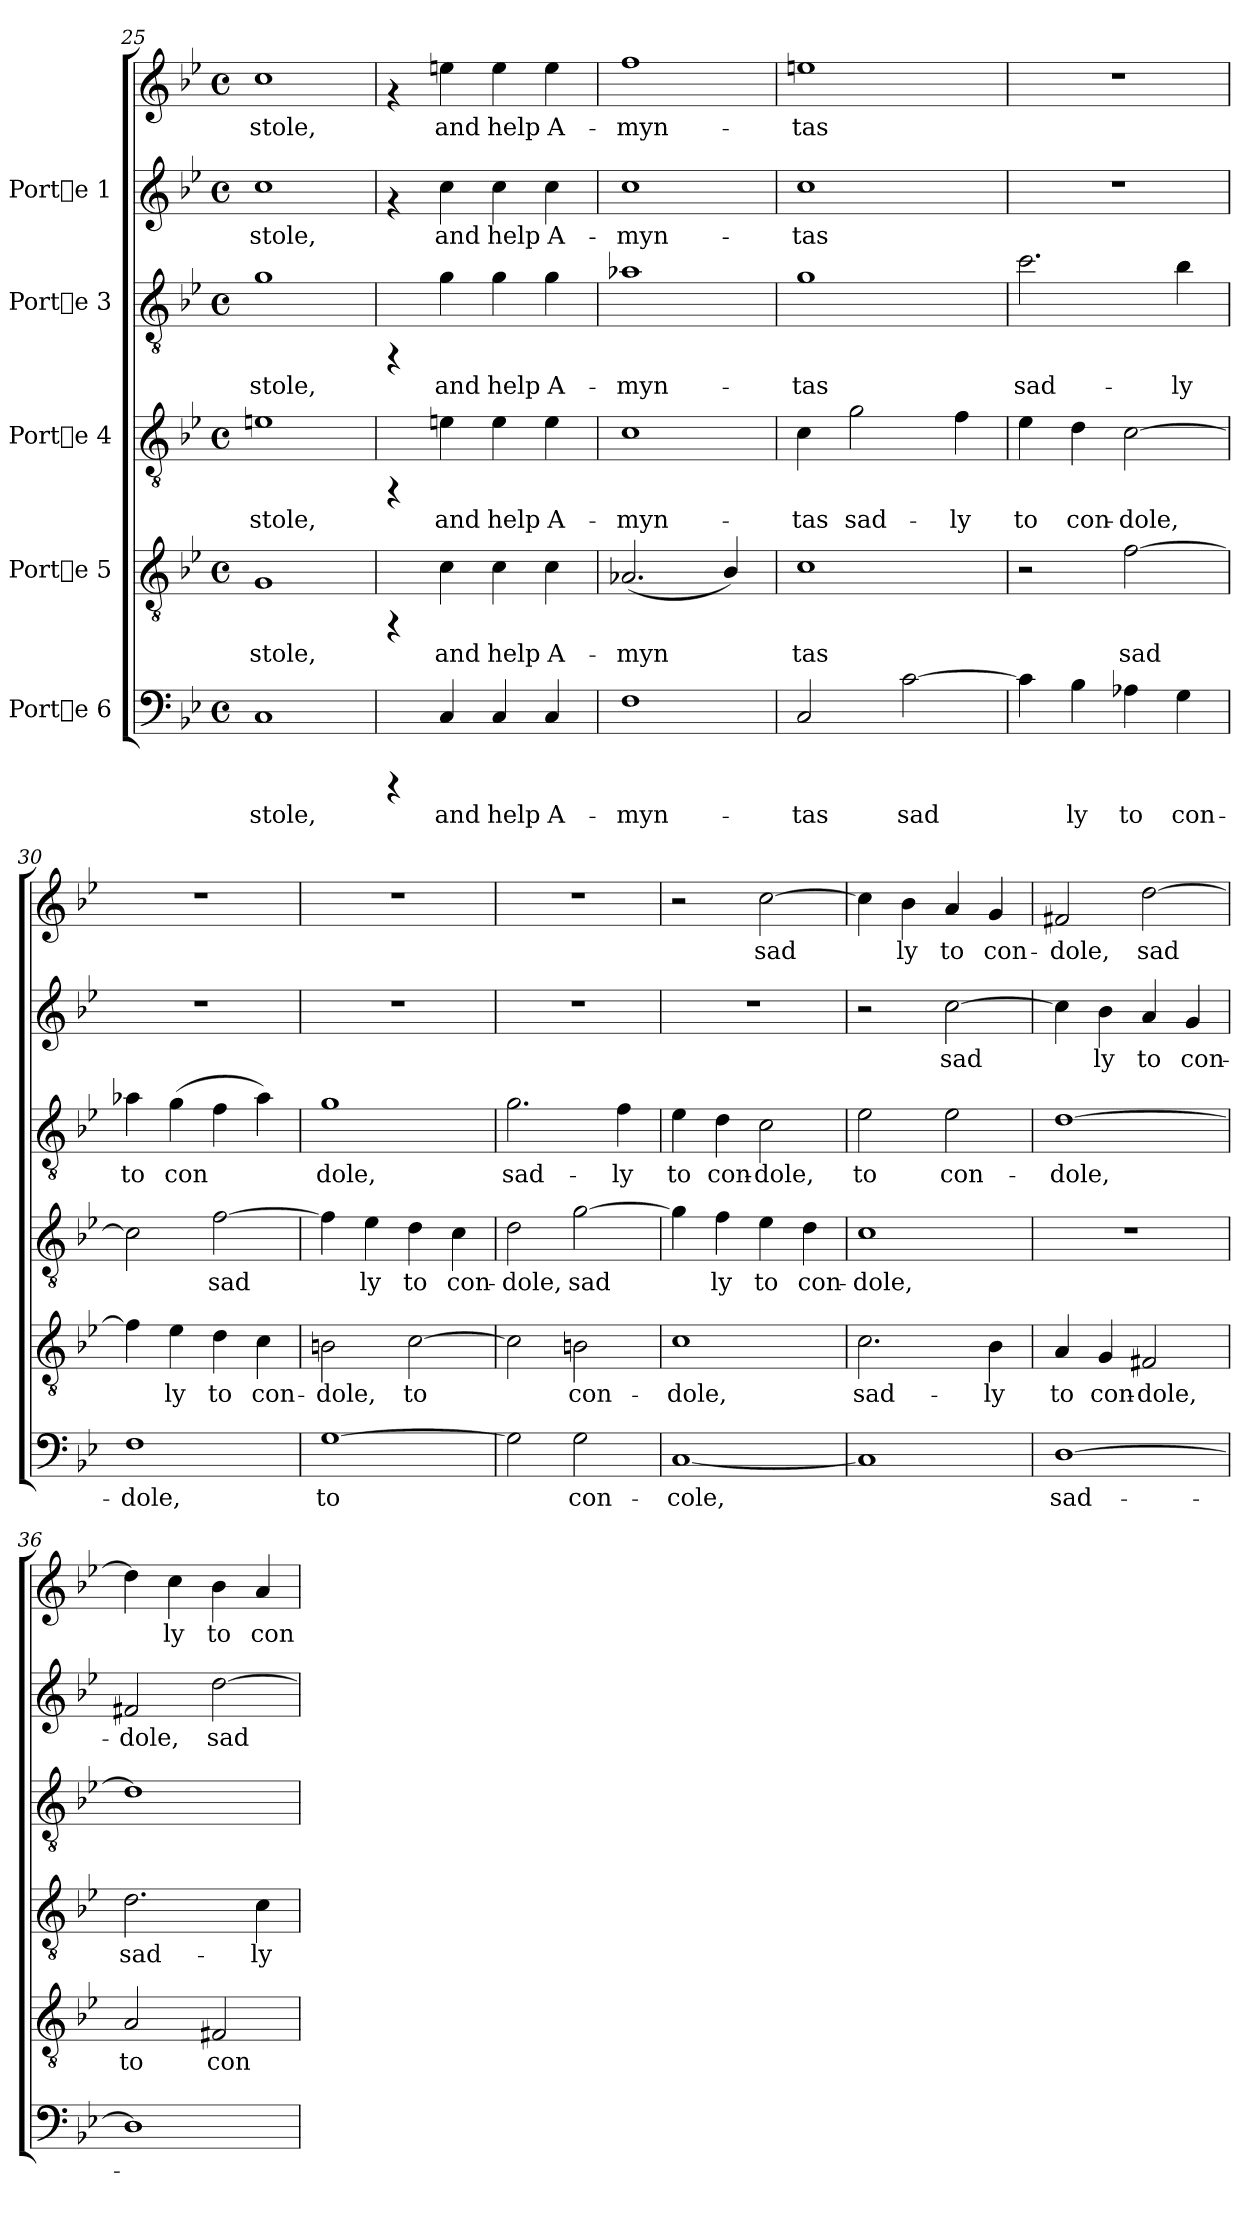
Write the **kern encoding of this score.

**kern	**text	**kern	**text	**kern	**text	**kern	**text	**kern	**text	**kern	**text
*part5	*part5	*part4	*part4	*part3	*part3	*part2	*part2	*part1	*part1	*part1	*part1
*staff6	*staff6	*staff5	*staff5	*staff4	*staff4	*staff3	*staff3	*staff2	*staff2	*staff1	*staff1
*I"Porte 6	*	*I"Porte 5	*	*I"Porte 4	*	*I"Porte 3	*	*I"Porte 1	*	*	*
*clefF4	*	*clefGv2	*	*clefGv2	*	*clefGv2	*	*clefG2	*	*clefG2	*
*k[b-e-]	*	*k[b-e-]	*	*k[b-e-]	*	*k[b-e-]	*	*k[b-e-]	*	*k[b-e-]	*
*B-:	*	*B-:	*	*B-:	*	*B-:	*	*B-:	*	*B-:	*
*M4/4	*	*M4/4	*	*M4/4	*	*M4/4	*	*M4/4	*	*M4/4	*
*met(c)	*	*met(c)	*	*met(c)	*	*met(c)	*	*met(c)	*	*met(c)	*
=25	=25	=25	=25	=25	=25	=25	=25	=25	=25	=25	=25
!	!LO:LY:b:cj	!	!LO:LY:b:cj	!	!LO:LY:b:cj	!	!LO:LY:b:cj	!	!LO:LY:b:cj	!	!LO:LY:b:cj
1C	stole,	1G	stole,	1en	stole,	1g	stole,	1cc	stole,	1cc	stole,
!!LO:PB:g=z
=26	=26	=26	=26	=26	=26	=26	=26	=26	=26	=26	=26
4rCCC	.	4rFF	.	4rFF	.	4rFF	.	4rf	.	4rf	.
!	!LO:LY:b:cj	!	!LO:LY:b:cj	!	!LO:LY:b:cj	!	!LO:LY:b:cj	!	!LO:LY:b:cj	!	!LO:LY:b:cj
4C/	and	4c\	and	4en\	and	4g\	and	4cc\	-and	4een\	and
!	!LO:LY:b:cj	!	!LO:LY:b:cj	!	!LO:LY:b:cj	!	!LO:LY:b:cj	!	!LO:LY:b:cj	!	!LO:LY:b:cj
4C/	help	4c\	help	4e\	help	4g\	help	4cc\	help	4ee\	help
!	!LO:LY:b:cj	!	!LO:LY:b:cj	!	!LO:LY:b:cj	!	!LO:LY:b:cj	!	!LO:LY:b:cj	!	!LO:LY:b:cj
4C/	A-	4c\	A-	4e\	A-	4g\	A-	4cc\	A-	4ee\	A-
=27	=27	=27	=27	=27	=27	=27	=27	=27	=27	=27	=27
!	!LO:LY:b:cj	!	!LO:LY:b:cj	!	!LO:LY:b:cj	!	!LO:LY:b:cj	!	!LO:LY:b:cj	!	!LO:LY:b:cj
1F	-myn-	(<2.A-X/	-myn-	1c	-myn-	1a-X	-myn-	1cc	-myn-	1ff	-myn-
!	!	!	!LO:LY:b:cj	!	!	!	!	!	!	!	!
.	.	4B-/)	--	.	.	.	.	.	.	.	.
=28	=28	=28	=28	=28	=28	=28	=28	=28	=28	=28	=28
!	!LO:LY:b:cj	!	!LO:LY:b:cj	!	!LO:LY:b:cj	!	!LO:LY:b:cj	!	!LO:LY:b:cj	!	!LO:LY:b:cj
2C/	-tas	1c	-tas	4c\	-tas	1g	-tas	1cc	tas	1een	-tas
!	!	!	!	!	!LO:LY:b:cj	!	!	!	!	!	!
.	.	.	.	2g\	sad-	.	.	.	.	.	.
!	!LO:LY:b:cj	!	!	!	!	!	!	!	!	!	!
[>2c\	sad-	.	.	.	.	.	.	.	.	.	.
!	!	!	!	!	!LO:LY:b:cj	!	!	!	!	!	!
.	.	.	.	4f\	-ly	.	.	.	.	.	.
=29	=29	=29	=29	=29	=29	=29	=29	=29	=29	=29	=29
!	!LO:LY:b:cj	!	!	!	!LO:LY:b:cj	!	!LO:LY:b:cj	!	!	!	!
4c\]	-	2r	.	4e-\	to	2.cc\	sad-	1r	.	1r	.
!	!LO:LY:b:cj	!	!	!	!LO:LY:b:cj	!	!	!	!	!	!
4B-\	ly	.	.	4d\	con-	.	.	.	.	.	.
!	!LO:LY:b:cj	!	!LO:LY:b:cj	!	!LO:LY:b:cj	!	!	!	!	!	!
4A-X\	to	[>2f\	sad-	[>2c\	-dole,	.	.	.	.	.	.
!	!LO:LY:b:cj	!	!	!	!	!	!LO:LY:b:cj	!	!	!	!
4G\	con-	.	.	.	.	4b-\	-ly	.	.	.	.
=30	=30	=30	=30	=30	=30	=30	=30	=30	=30	=30	=30
!	!LO:LY:b:cj	!	!LO:LY:b:cj	!	!LO:LY:b:cj	!	!LO:LY:b:cj	!	!	!	!
1F	-dole,	4f\]	-	2c\]	.	4a-X\	to	1r	.	1r	.
!	!	!	!LO:LY:b:cj	!	!	!	!LO:LY:b:cj	!	!	!	!
.	.	4e-\	ly	.	.	(>4g\	con-	.	.	.	.
!	!	!	!LO:LY:b:cj	!	!LO:LY:b:cj	!	!LO:LY:b:cj	!	!	!	!
.	.	4d\	to	[>2f\	sad-	4f\	--	.	.	.	.
!	!	!	!LO:LY:b:cj	!	!	!	!LO:LY:b:cj	!	!	!	!
.	.	4c\	con-	.	.	4a-\)	--	.	.	.	.
!!LO:LB:g=z
=31	=31	=31	=31	=31	=31	=31	=31	=31	=31	=31	=31
!	!LO:LY:b:cj	!	!LO:LY:b:cj	!	!LO:LY:b:cj	!	!LO:LY:b:cj	!	!	!	!
[>1G	to	2Bn\	-dole,	4f\]	-	1g	-dole,	1r	.	1r	.
!	!	!	!	!	!LO:LY:b:cj	!	!	!	!	!	!
.	.	.	.	4e-\	ly	.	.	.	.	.	.
!	!	!	!LO:LY:b:cj	!	!LO:LY:b:cj	!	!	!	!	!	!
.	.	[>2c\	to	4d\	to	.	.	.	.	.	.
!	!	!	!	!	!LO:LY:b:cj	!	!	!	!	!	!
.	.	.	.	4c\	con-	.	.	.	.	.	.
=32	=32	=32	=32	=32	=32	=32	=32	=32	=32	=32	=32
!	!LO:LY:b:cj	!	!LO:LY:b:cj	!	!LO:LY:b:cj	!	!LO:LY:b:cj	!	!	!	!
2G\]	.	2c\]	.	2d\	-dole,	2.g\	sad-	1r	.	1r	.
!	!LO:LY:b:cj	!	!LO:LY:b:cj	!	!LO:LY:b:cj	!	!	!	!	!	!
2G\	con-	2Bn\	con-	[>2g\	sad-	.	.	.	.	.	.
!	!	!	!	!	!	!	!LO:LY:b:cj	!	!	!	!
.	.	.	.	.	.	4f\	-ly	.	.	.	.
=33	=33	=33	=33	=33	=33	=33	=33	=33	=33	=33	=33
!	!LO:LY:b:cj	!	!LO:LY:b:cj	!	!LO:LY:b:cj	!	!LO:LY:b:cj	!	!	!	!
[<1C	-cole,	1c	-dole,	4g\]	-	4e-\	to	1r	.	2r	.
!	!	!	!	!	!LO:LY:b:cj	!	!LO:LY:b:cj	!	!	!	!
.	.	.	.	4f\	ly	4d\	con-	.	.	.	.
!	!	!	!	!	!LO:LY:b:cj	!	!LO:LY:b:cj	!	!	!	!LO:LY:b:cj
.	.	.	.	4e-\	to	2c\	-dole,	.	.	[>2cc\	sad-
!	!	!	!	!	!LO:LY:b:cj	!	!	!	!	!	!
.	.	.	.	4d\	con-	.	.	.	.	.	.
=34	=34	=34	=34	=34	=34	=34	=34	=34	=34	=34	=34
!	!	!	!LO:LY:b:cj	!	!LO:LY:b:cj	!	!LO:LY:b:cj	!	!	!	!LO:LY:b:cj
1C]	.	2.c\	sad-	1c	-dole,	2e-\	to	2r	.	4cc\]	-
!	!	!	!	!	!	!	!	!	!	!	!LO:LY:b:cj
.	.	.	.	.	.	.	.	.	.	4b-\	ly
!	!	!	!	!	!	!	!LO:LY:b:cj	!	!LO:LY:b:cj	!	!LO:LY:b:cj
.	.	.	.	.	.	2e-\	con-	[>2cc\	-sad-	4a/	to
!	!	!	!LO:LY:b:cj	!	!	!	!	!	!	!	!LO:LY:b:cj
.	.	4B-\	-ly	.	.	.	.	.	.	4g/	con-
=35	=35	=35	=35	=35	=35	=35	=35	=35	=35	=35	=35
!	!LO:LY:b:cj	!	!LO:LY:b:cj	!	!	!	!LO:LY:b:cj	!	!LO:LY:b:cj	!	!LO:LY:b:cj
[>1D	sad-	4A/	to	1r	.	[>1d	-dole,	4cc\]	-	2f#X/	-dole,
!	!	!	!LO:LY:b:cj	!	!	!	!	!	!LO:LY:b:cj	!	!
.	.	4G/	con-	.	.	.	.	4b-\	ly	.	.
!	!	!	!LO:LY:b:cj	!	!	!	!	!	!LO:LY:b:cj	!	!LO:LY:b:cj
.	.	2F#X/	-dole,	.	.	.	.	4a/	to	[>2dd\	sad-
!	!	!	!	!	!	!	!	!	!LO:LY:b:cj	!	!
.	.	.	.	.	.	.	.	4g/	con-	.	.
!!LO:PB:g=z
=36	=36	=36	=36	=36	=36	=36	=36	=36	=36	=36	=36
!	!	!	!LO:LY:b:cj	!	!LO:LY:b:cj	!	!	!	!LO:LY:b:cj	!	!LO:LY:b:cj
1D]	.	2A/	to	2.d\	sad-	1d]	.	2f#X/	-dole,	4dd\]	-
!	!	!	!	!	!	!	!	!	!	!	!LO:LY:b:cj
.	.	.	.	.	.	.	.	.	.	4cc\	ly
!	!	!	!LO:LY:b:cj	!	!	!	!	!	!LO:LY:b:cj	!	!LO:LY:b:cj
.	.	2F#X/	con-	.	.	.	.	[>2dd\	sad-	4b-\	to
!	!	!	!	!	!LO:LY:b:cj	!	!	!	!	!	!LO:LY:b:cj
.	.	.	.	4c\	-ly	.	.	.	.	4a/	con-
=	=	=	=	=	=	=	=	=	=	=	=
*-	*-	*-	*-	*-	*-	*-	*-	*-	*-	*-	*-
